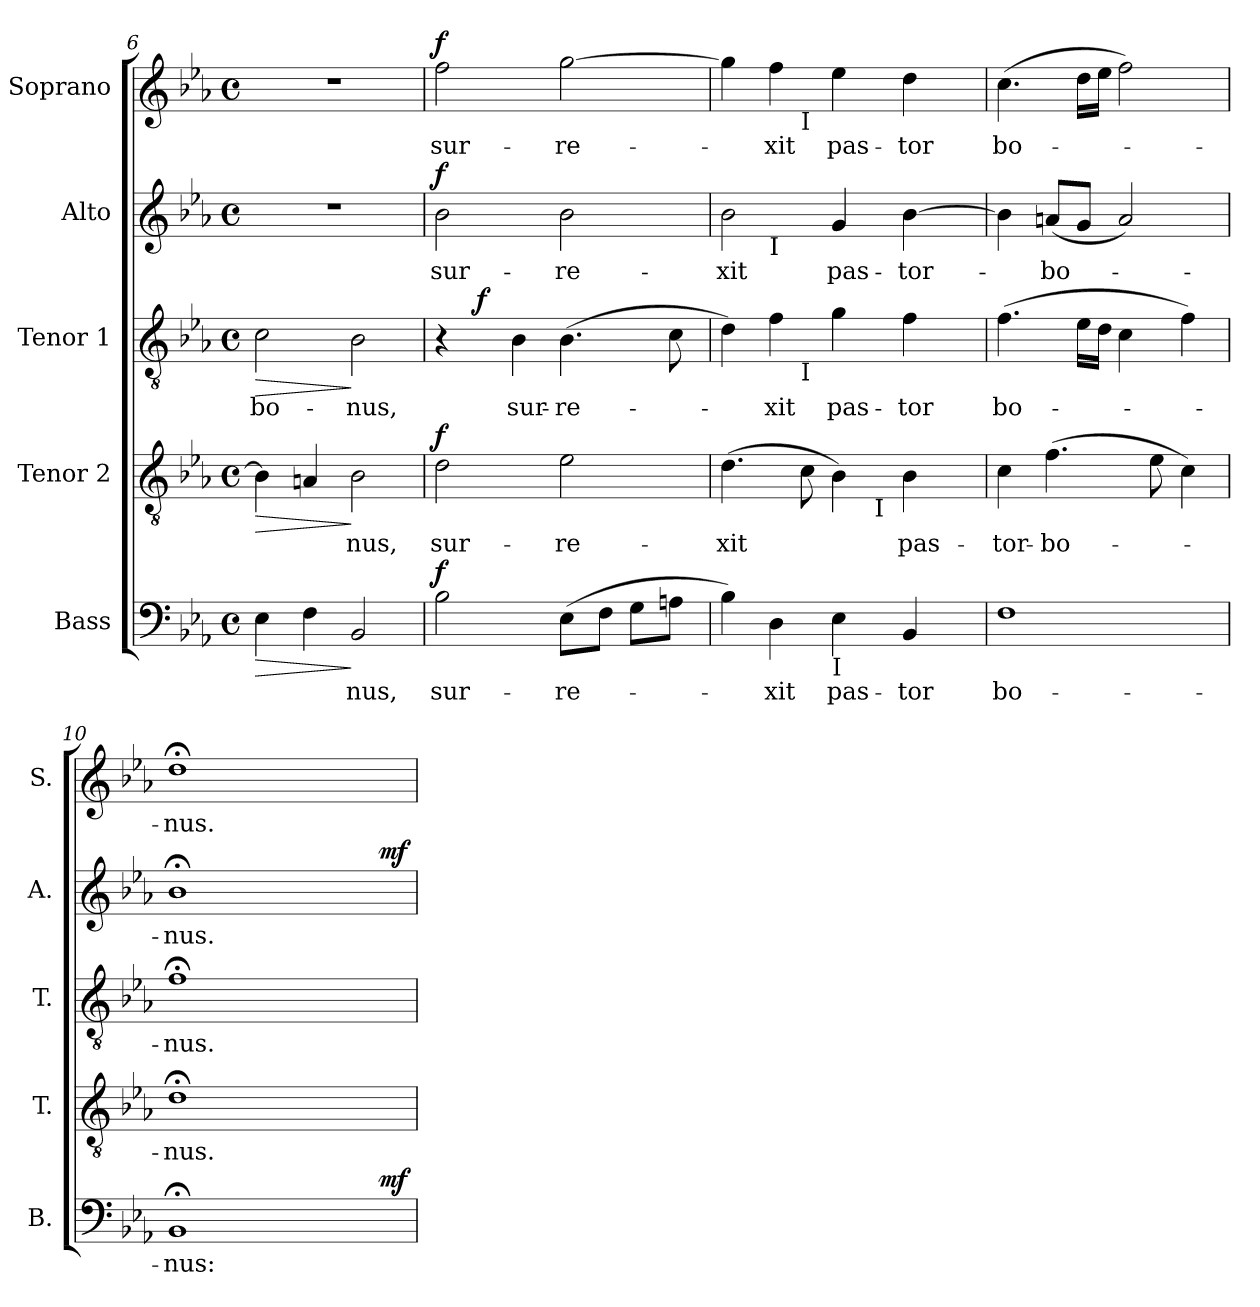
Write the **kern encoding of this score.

**kern	**text	**dynam	**kern	**text	**dynam	**kern	**text	**dynam	**kern	**text	**dynam	**kern	**text	**dynam
*part5	*part5	*part5	*part4	*part4	*part4	*part3	*part3	*part3	*part2	*part2	*part2	*part1	*part1	*part1
*staff5	*staff5	*staff5	*staff4	*staff4	*staff4	*staff3	*staff3	*staff3	*staff2	*staff2	*staff2	*staff1	*staff1	*staff1
*I"Bass	*	*	*I"Tenor 2	*	*	*I"Tenor 1	*	*	*I"Alto	*	*	*I"Soprano	*	*
*I'B.	*	*	*I'T.	*	*	*I'T.	*	*	*I'A.	*	*	*I'S.	*	*
*clefF4	*	*	*clefGv2	*	*	*clefGv2	*	*	*clefG2	*	*	*clefG2	*	*
*	*	*	*ITrd7c12	*	*	*ITrd7c12	*	*	*	*	*	*	*	*
*k[b-e-a-]	*	*	*k[b-e-a-]	*	*	*k[b-e-a-]	*	*	*k[b-e-a-]	*	*	*k[b-e-a-]	*	*
*E-:	*	*	*E-:	*	*	*E-:	*	*	*E-:	*	*	*E-:	*	*
*M4/4	*	*	*M4/4	*	*	*M4/4	*	*	*M4/4	*	*	*M4/4	*	*
*met(c)	*	*	*met(c)	*	*	*met(c)	*	*	*met(c)	*	*	*met(c)	*	*
=6	=6	=6	=6	=6	=6	=6	=6	=6	=6	=6	=6	=6	=6	=6
!	!	!LO:HP:b	!	!	!LO:HP:b	!	!	!	!	!	!	!	!	!
!	!	!	!	!	!	!	!LO:LY:b:color=#000000	!LO:HP:b	!	!	!	!	!	!
4E-i\	.	>	4BB-i\]	.	>	2Ci\	bo-	>	1r	.	.	1r	.	.
4Fi\	.	.	4AAni/	.	.	.	.	.	.	.	.	.	.	.
!	!LO:LY:b:color=#000000	!	!	!	!	!	!	!	!	!	!	!	!	!
!	!	!	!	!LO:LY:b:color=#000000	!	!	!	!	!	!	!	!	!	!
!	!	!	!	!	!	!	!LO:LY:b:color=#000000	!	!	!	!	!	!	!
2BB-i/	-nus,	]	2BB-i\	-nus,	]	2BB-i\	-nus,	]	.	.	.	.	.	.
!!LO:LB:g=z
=7	=7	=7	=7	=7	=7	=7	=7	=7	=7	=7	=7	=7	=7	=7
!	!LO:LY:b:color=#000000	!	!	!	!	!	!	!	!	!	!	!	!	!
!	!	!	!	!LO:LY:b:color=#000000	!	!	!	!	!	!	!	!	!	!
!	!	!	!	!	!	!	!	!	!	!LO:LY:b:color=#000000	!	!	!	!
!	!	!	!	!	!	!	!	!	!	!	!	!	!LO:LY:b:color=#000000	!
*	*	*	*	*	*	*^	*	*	*	*	*	*	*	*
2B-i\	sur-	f	2Di\	sur-	f	4r	16ryy	.	.	2b-i\	sur-	f	2ffi\	sur-	f
.	.	.	.	.	.	.	32ryy	.	.	.	.	.	.	.	.
.	.	.	.	.	.	.	128.ryy	.	.	.	.	.	.	.	.
.	.	.	.	.	.	.	2ryy	.	f	.	.	.	.	.	.
!	!	!	!	!	!	!	!	!LO:LY:b:color=#000000	!	!	!	!	!	!	!
.	.	.	.	.	.	4BB-i\	.	sur-	.	.	.	.	.	.	.
!	!LO:LY:b:color=#000000	!	!	!	!	!	!	!	!	!	!	!	!	!	!
!	!	!	!	!LO:LY:b:color=#000000	!	!	!	!	!	!	!	!	!	!	!
!	!	!	!	!	!	!	!	!LO:LY:b:color=#000000	!	!	!	!	!	!	!
!	!	!	!	!	!	!	!	!	!	!	!LO:LY:b:color=#000000	!	!	!	!
!	!	!	!	!	!	!	!	!	!	!	!	!	!	!LO:LY:b:color=#000000	!
(8E-i\L	-re-	.	2E-i\	-re-	.	(4.BB-i\	.	-re-	.	2b-i\	-re-	.	[2ggi\	-re-	.
.	.	.	.	.	.	.	4ryy	.	.	.	.	.	.	.	.
8Fi\J	.	.	.	.	.	.	.	.	.	.	.	.	.	.	.
8Gi\L	.	.	.	.	.	.	.	.	.	.	.	.	.	.	.
.	.	.	.	.	.	.	8ryy	.	.	.	.	.	.	.	.
8Ani\J	.	.	.	.	.	8Ci\	.	.	.	.	.	.	.	.	.
.	.	.	.	.	.	.	64ryy	.	.	.	.	.	.	.	.
.	.	.	.	.	.	.	256ryy	.	.	.	.	.	.	.	.
=8	=8	=8	=8	=8	=8	=8	=8	=8	=8	=8	=8	=8	=8	=8	=8
!	!	!	!	!LO:LY:b:color=#000000	!	!	!	!	!	!	!	!	!	!	!
!	!	!	!	!	!	!	!	!	!	!	!LO:LY:b:color=#000000	!	!	!	!
*	*	*	*^	*	*	*	*	*	*	*^	*	*	*^	*	*
4B-i\)	.	.	(4.Di\	2ryy	-xit	.	4Di\)	4.ryy	.	.	2b-i\	4ryy	-xit	.	4ggi\]	4.ryy	.	.
!	!LO:LY:b:color=#000000	!	!	!	!	!	!	!	!	!	!	!	!	!	!	!	!	!
!	!	!	!	!	!	!	!	!	!LO:LY:b:color=#000000	!	!	!	!	!	!	!	!	!
!	!	!	!	!	!	!	!	!	!	!	!	!LO:TX:b:t=I	!	!	!	!	!	!
!	!	!	!	!	!	!	!	!	!	!	!	!	!	!	!	!	!LO:LY:b:color=#000000	!
4Di\	-xit	.	.	.	.	.	4Fi\	.	-xit	.	.	2.ryy	.	.	4ffi\	.	-xit	.
!	!	!	!	!	!	!	!	!	!	!	!	!	!	!	!	!LO:TX:b:t=I	!	!
!	!	!	!	!	!	!	!	!LO:TX:b:t=I	!	!	!	!	!	!	!	!	!	!
.	.	.	8Ci\	.	.	.	.	2ryy	.	.	.	.	.	.	.	2ryy	.	.
!	!LO:LY:b:color=#000000	!	!	!	!	!	!	!	!	!	!	!	!	!	!	!	!	!
!	!	!	!	!	!	!	!	!	!LO:LY:b:color=#000000	!	!	!	!	!	!	!	!	!
!	!	!	!	!	!	!	!	!	!	!	!	!	!LO:LY:b:color=#000000	!	!	!	!	!
!LO:TX:b:t=I	!	!	!	!	!	!	!	!	!	!	!	!	!	!	!	!	!	!
!	!	!	!	!	!	!	!	!	!	!	!	!	!	!	!	!	!LO:LY:b:color=#000000	!
4E-i\	pas-	.	4BB-i\)	8ryy	.	.	4Gi\	.	pas-	.	4gi/	.	pas-	.	4ee-i\	.	pas-	.
.	.	.	.	64ryy	.	.	.	.	.	.	.	.	.	.	.	.	.	.
.	.	.	.	512ryy	.	.	.	.	.	.	.	.	.	.	.	.	.	.
!	!	!	!	!LO:TX:b:t=I	!	!	!	!	!	!	!	!	!	!	!	!	!	!
.	.	.	.	4ryy	.	.	.	.	.	.	.	.	.	.	.	.	.	.
!	!LO:LY:b:color=#000000	!	!	!	!	!	!	!	!	!	!	!	!	!	!	!	!	!
!	!	!	!	!	!LO:LY:b:color=#000000	!	!	!	!	!	!	!	!	!	!	!	!	!
!	!	!	!	!	!	!	!	!	!LO:LY:b:color=#000000	!	!	!	!	!	!	!	!	!
!	!	!	!	!	!	!	!	!	!	!	!	!	!LO:LY:b:color=#000000	!	!	!	!	!
!	!	!	!	!	!	!	!	!	!	!	!	!	!	!	!	!	!LO:LY:b:color=#000000	!
4BB-i/	-tor	.	4BB-i\	.	pas-	.	4Fi\	.	-tor	.	[4b-i\	.	-tor-	.	4ddi\	.	-tor	.
.	.	.	.	.	.	.	.	8ryy	.	.	.	.	.	.	.	8ryy	.	.
.	.	.	.	16ryy	.	.	.	.	.	.	.	.	.	.	.	.	.	.
.	.	.	.	32ryy	.	.	.	.	.	.	.	.	.	.	.	.	.	.
.	.	.	.	128..ryy	.	.	.	.	.	.	.	.	.	.	.	.	.	.
*	*	*	*v	*v	*	*	*	*	*	*	*v	*v	*	*	*v	*v	*	*
*	*	*	*	*	*	*v	*v	*	*	*	*	*	*	*	*
=9	=9	=9	=9	=9	=9	=9	=9	=9	=9	=9	=9	=9	=9	=9
*	*	*	*^	*	*	*^	*	*	*^	*	*	*^	*	*
!	!LO:LY:b:color=#000000	!	!	!	!	!	!	!	!	!	!	!	!	!	!	!	!	!
*	*	*	*v	*v	*	*	*	*	*	*	*v	*v	*	*	*v	*v	*	*
*	*	*	*	*	*	*v	*v	*	*	*	*	*	*	*	*
*	*	*	*^	*	*	*^	*	*	*^	*	*	*^	*	*
!	!	!	!	!	!LO:LY:b:color=#000000	!	!	!	!	!	!	!	!	!	!	!	!	!
*	*	*	*v	*v	*	*	*	*	*	*	*v	*v	*	*	*v	*v	*	*
*	*	*	*	*	*	*v	*v	*	*	*	*	*	*	*	*
*	*	*	*^	*	*	*^	*	*	*^	*	*	*^	*	*
!	!	!	!	!	!	!	!	!	!LO:LY:b:color=#000000	!	!	!	!	!	!	!	!	!
*	*	*	*v	*v	*	*	*	*	*	*	*v	*v	*	*	*v	*v	*	*
*	*	*	*	*	*	*v	*v	*	*	*	*	*	*	*	*
*	*	*	*^	*	*	*^	*	*	*^	*	*	*^	*	*
!	!	!	!	!	!	!	!	!	!	!	!	!	!	!	!	!	!LO:LY:b:color=#000000	!
*	*	*	*v	*v	*	*	*	*	*	*	*v	*v	*	*	*v	*v	*	*
*	*	*	*	*	*	*v	*v	*	*	*	*	*	*	*	*
1Fi	bo-	.	4Ci\	-tor-	.	(4.Fi\	bo-	.	4b-i\]	.	.	(4.cci\	bo-	.
!	!	!	!	!LO:LY:b:color=#000000	!	!	!	!	!	!	!	!	!	!
!	!	!	!	!	!	!	!	!	!	!LO:LY:b:color=#000000	!	!	!	!
.	.	.	(4.Fi\	-bo-	.	.	.	.	(8ani/L	-bo-	.	.	.	.
.	.	.	.	.	.	16E-i\LL	.	.	8gi/J	.	.	16ddi\LL	.	.
.	.	.	.	.	.	16Di\JJ	.	.	.	.	.	16ee-i\JJ	.	.
.	.	.	.	.	.	4Ci\	.	.	2ai/)	.	.	2ffi\)	.	.
.	.	.	8E-i\	.	.	.	.	.	.	.	.	.	.	.
.	.	.	4Ci\)	.	.	4Fi\)	.	.	.	.	.	.	.	.
=10	=10	=10	=10	=10	=10	=10	=10	=10	=10	=10	=10	=10	=10	=10
!	!LO:LY:b:color=#000000	!	!	!	!	!	!	!	!	!	!	!	!	!
!	!	!	!	!LO:LY:b:color=#000000	!	!	!	!	!	!	!	!	!	!
!	!	!	!	!	!	!	!LO:LY:b:color=#000000	!	!	!	!	!	!	!
!	!	!	!	!	!	!	!	!	!	!LO:LY:b:color=#000000	!	!	!	!
!	!	!	!	!	!	!	!	!	!	!	!	!	!LO:LY:b:color=#000000	!
*^	*	*	*	*	*	*	*	*	*^	*	*	*	*	*
1BB-;i	2ryy	-nus:	.	1D;i	-nus.	.	1F;i	-nus.	.	1b-;i	2ryy	-nus.	.	1dd;i	-nus.	.
.	4ryy	.	.	.	.	.	.	.	.	.	4ryy	.	.	.	.	.
.	8ryy	.	.	.	.	.	.	.	.	.	8ryy	.	.	.	.	.
.	16ryy	.	.	.	.	.	.	.	.	.	16ryy	.	.	.	.	.
.	32ryy	.	.	.	.	.	.	.	.	.	32ryy	.	.	.	.	.
.	64ryy	.	.	.	.	.	.	.	.	.	64ryy	.	.	.	.	.
.	128...ryy	.	.	.	.	.	.	.	.	.	128...ryy	.	.	.	.	.
.	1024ryy	.	mf	.	.	.	.	.	.	.	1024ryy	.	mf	.	.	.
*v	*v	*	*	*	*	*	*	*	*	*v	*v	*	*	*	*	*
=	=	=	=	=	=	=	=	=	=	=	=	=	=	=
*-	*-	*-	*-	*-	*-	*-	*-	*-	*-	*-	*-	*-	*-	*-
